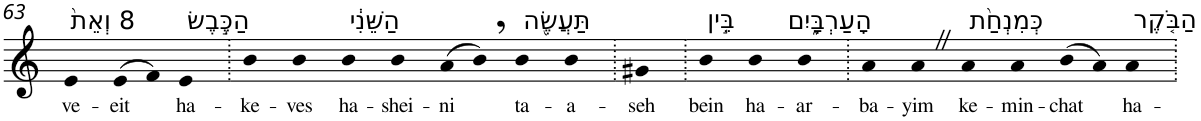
**kern	**text
*part1	*part1
*staff1	*staff1
*I"Piano	*
*I'Pno	*
!!LO:PB:g=z
*clefG2	*
*k[]	*
=63	=63
!LO:TX:a:t=8 וְאֵת֙	!
!	!LO:LY:b
4e	ve-
!	!LO:LY:b
(>8e	-eit
8f)	.
!LO:TX:a:t=הַכֶּ֣בֶשׂ	!
!	!LO:LY:b
4e	ha-
=64.	=64.
!	!LO:LY:b
4b	-ke-
!	!LO:LY:b
4b	-ves
!LO:TX:a:t=הַשֵּׁנִ֔י	!
!	!LO:LY:b
4b	ha-
!	!LO:LY:b
4b	-shei-
!	!LO:LY:b
(>8a	-ni
8b,)	.
!LO:TX:a:t=תַּעֲשֶׂ֖ה	!
!	!LO:LY:b
4b	ta-
!	!LO:LY:b
4b	-a-
=65.	=65.
!	!LO:LY:b
4g#X	-seh
=66.	=66.
!LO:TX:a:t=בֵּ֣ין	!
!	!LO:LY:b
4b	bein
!LO:TX:a:t=הָעַרְבָּ֑יִם	!
!	!LO:LY:b
4b	ha-
!	!LO:LY:b
4b	-ar-
=67.	=67.
!	!LO:LY:b
4a	-ba-
!	!LO:LY:b
4aZ	-yim
!LO:TX:a:t=כְּמִנְחַ֨ת	!
!	!LO:LY:b
4a	ke-
!	!LO:LY:b
4a	-min-
!	!LO:LY:b
(>8b	-chat
8a)	.
!LO:TX:a:t=הַבֹּ֤קֶר	!
!	!LO:LY:b
4a	ha-
=.	=.
*-	*-
